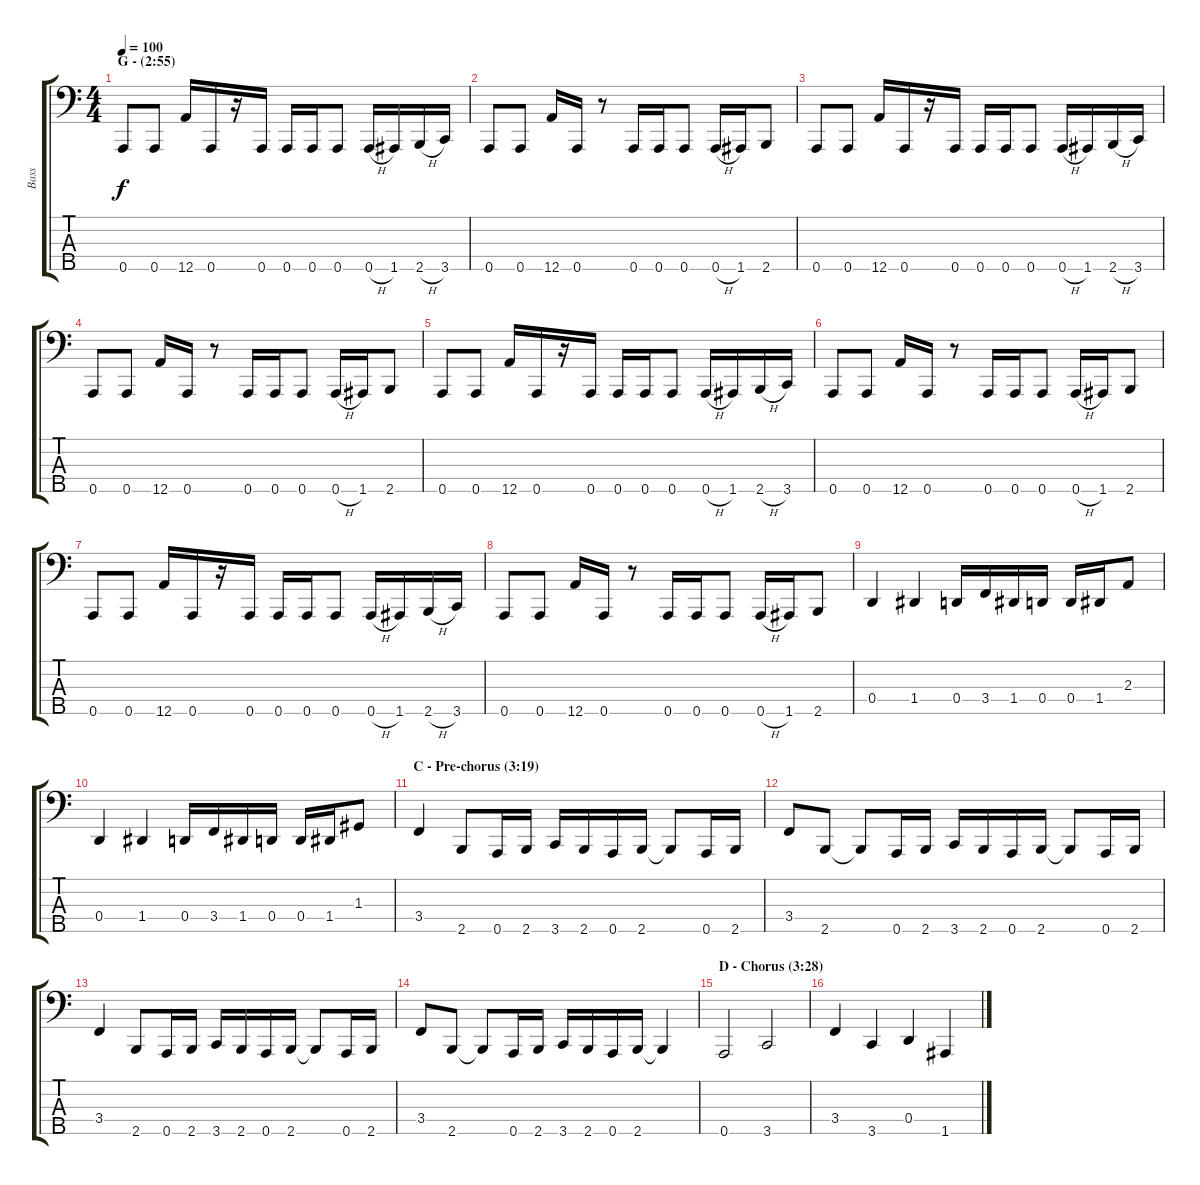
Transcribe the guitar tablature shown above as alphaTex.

\track ("Bass" "Bass") {instrument electricbasspick}
\staff {score tabs}
\tuning (F2 C2 G1 D1 A0) {hide}
\ts (4 4)
\section ("" "G - (2:55)")
\tempo 100
\clef f4
\ks c
0.5.8{dy f} 0.5.8 12.5.16 0.5.16 r.16 0.5.16 0.5.16 0.5.16 0.5.8 0.5{h}.16 1.5.16 2.5{h}.16 3.5.16 |
0.5.8 0.5.8 12.5.16 0.5.16 r.8 0.5.16 0.5.16 0.5.8 0.5{h}.16 1.5.16 2.5.8 |
0.5.8 0.5.8 12.5.16 0.5.16 r.16 0.5.16 0.5.16 0.5.16 0.5.8 0.5{h}.16 1.5.16 2.5{h}.16 3.5.16 |
0.5.8 0.5.8 12.5.16 0.5.16 r.8 0.5.16 0.5.16 0.5.8 0.5{h}.16 1.5.16 2.5.8 |
0.5.8 0.5.8 12.5.16 0.5.16 r.16 0.5.16 0.5.16 0.5.16 0.5.8 0.5{h}.16 1.5.16 2.5{h}.16 3.5.16 |
0.5.8 0.5.8 12.5.16 0.5.16 r.8 0.5.16 0.5.16 0.5.8 0.5{h}.16 1.5.16 2.5.8 |
0.5.8 0.5.8 12.5.16 0.5.16 r.16 0.5.16 0.5.16 0.5.16 0.5.8 0.5{h}.16 1.5.16 2.5{h}.16 3.5.16 |
0.5.8 0.5.8 12.5.16 0.5.16 r.8 0.5.16 0.5.16 0.5.8 0.5{h}.16 1.5.16 2.5.8 |
0.4.4 1.4.4 0.4.16 3.4.16 1.4.16 0.4.16 0.4.16 1.4.16 2.3.8 |
0.4.4 1.4.4 0.4.16 3.4.16 1.4.16 0.4.16 0.4.16 1.4.16 1.3.8 |
\section ("" "C - Pre-chorus (3:19)")
3.4.4 2.5.8 0.5.16 2.5.16 3.5.16 2.5.16 0.5.16 2.5.16 2.5{t}.8 0.5.16 2.5.16 |
3.4.8 2.5.8 2.5{t}.8 0.5.16 2.5.16 3.5.16 2.5.16 0.5.16 2.5.16 2.5{t}.8 0.5.16 2.5.16 |
3.4.4 2.5.8 0.5.16 2.5.16 3.5.16 2.5.16 0.5.16 2.5.16 2.5{t}.8 0.5.16 2.5.16 |
3.4.8 2.5.8 2.5{t}.8 0.5.16 2.5.16 3.5.16 2.5.16 0.5.16 2.5.16 2.5{t}.4 |
\section ("" "D - Chorus (3:28)")
0.5.2 3.5.2 |
3.4.4 3.5.4 0.4.4 1.5.4
